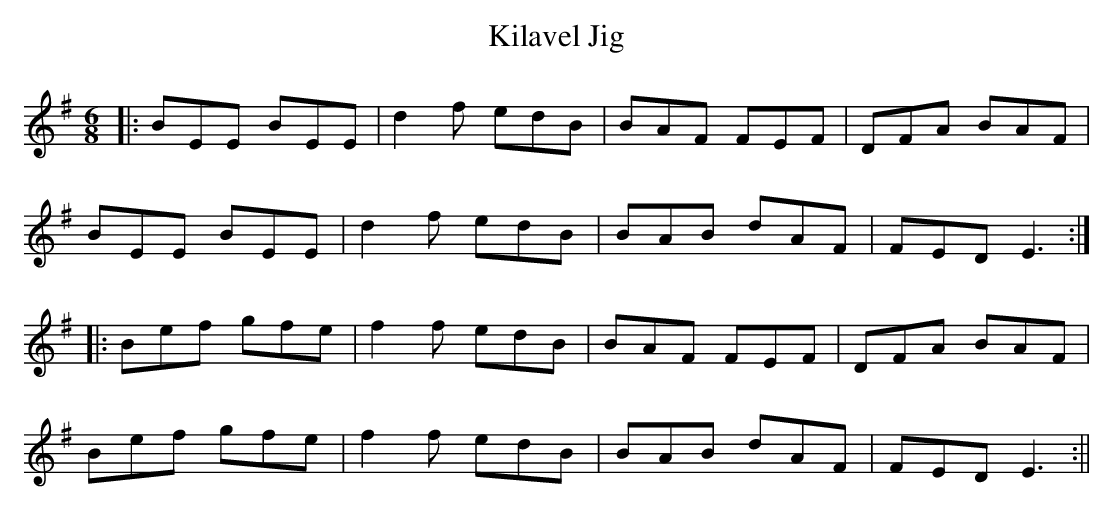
X:1
T:Kilavel Jig
M:6/8
L:1/8
K:G
|:BEE BEE|d2f edB|BAF FEF|DFA BAF|!
BEE BEE|d2f edB|BAB dAF|FED E3:|!
|:Bef gfe|f2f edB|BAF FEF|DFA BAF|!
Bef gfe|f2f edB|BAB dAF|FED E3:||!
